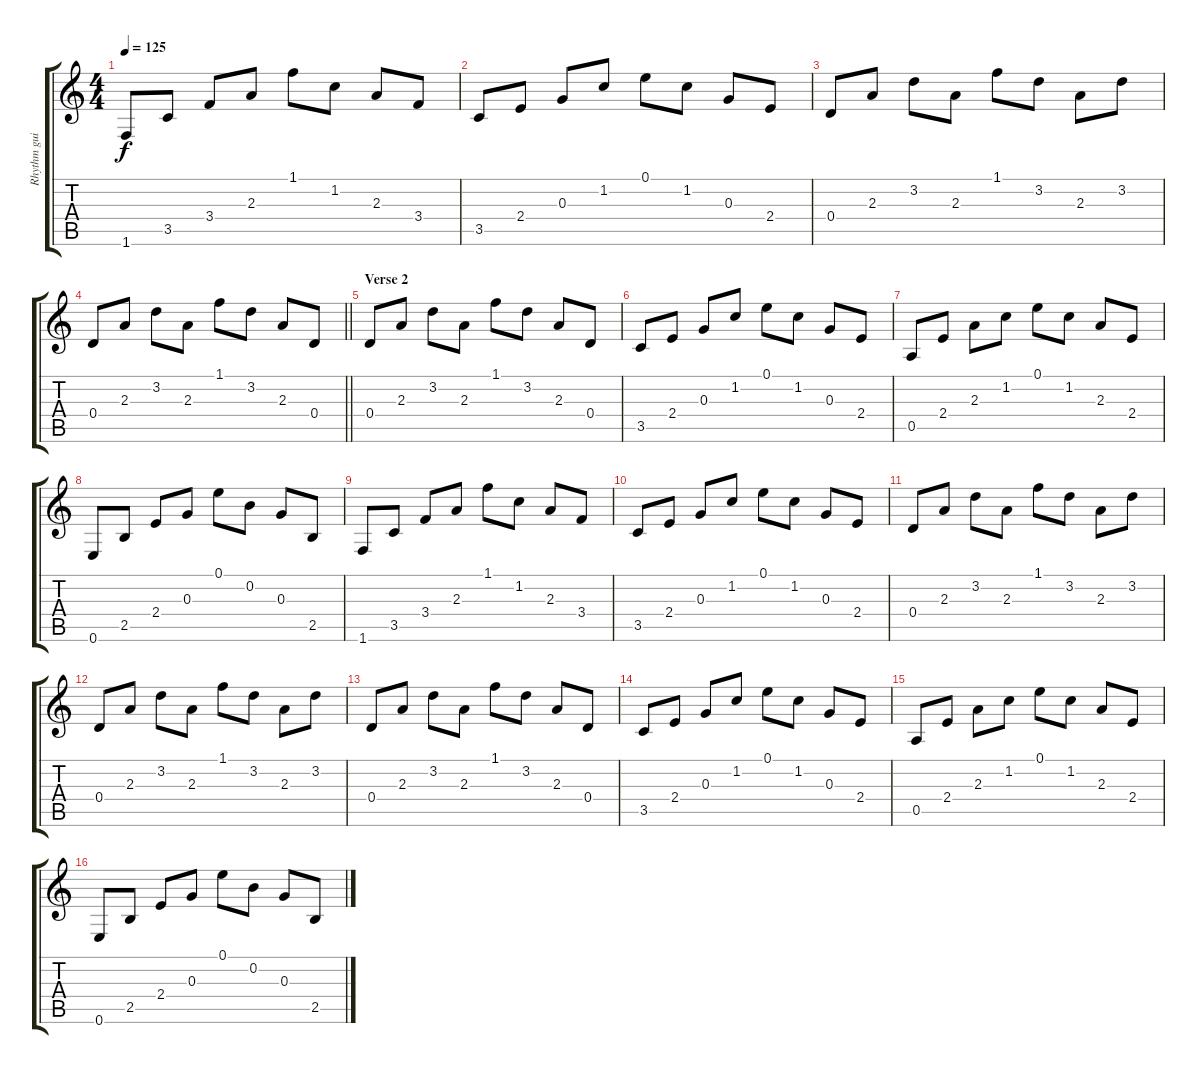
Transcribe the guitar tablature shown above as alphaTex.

\track ("Rhythm guitar (Acoustic)" "Rhythm gui") {instrument acousticguitarsteel}
\staff {score tabs}
\tuning (E4 B3 G3 D3 A2 E2) {hide}
\ts (4 4)
\tempo 125
\clef g2
\ks c
1.6.8{dy f} 3.5.8 3.4.8 2.3.8 1.1.8 1.2.8 2.3.8 3.4.8 |
3.5.8 2.4.8 0.3.8 1.2.8 0.1.8 1.2.8 0.3.8 2.4.8 |
0.4.8 2.3.8 3.2.8 2.3.8 1.1.8 3.2.8 2.3.8 3.2.8 |
\barLineRight lightlight
0.4.8 2.3.8 3.2.8 2.3.8 1.1.8 3.2.8 2.3.8 0.4.8 |
\section ("" "Verse 2")
0.4.8 2.3.8 3.2.8 2.3.8 1.1.8 3.2.8 2.3.8 0.4.8 |
3.5.8 2.4.8 0.3.8 1.2.8 0.1.8 1.2.8 0.3.8 2.4.8 |
0.5.8 2.4.8 2.3.8 1.2.8 0.1.8 1.2.8 2.3.8 2.4.8 |
0.6.8 2.5.8 2.4.8 0.3.8 0.1.8 0.2.8 0.3.8 2.5.8 |
1.6.8 3.5.8 3.4.8 2.3.8 1.1.8 1.2.8 2.3.8 3.4.8 |
3.5.8 2.4.8 0.3.8 1.2.8 0.1.8 1.2.8 0.3.8 2.4.8 |
0.4.8 2.3.8 3.2.8 2.3.8 1.1.8 3.2.8 2.3.8 3.2.8 |
0.4.8 2.3.8 3.2.8 2.3.8 1.1.8 3.2.8 2.3.8 3.2.8 |
0.4.8 2.3.8 3.2.8 2.3.8 1.1.8 3.2.8 2.3.8 0.4.8 |
3.5.8 2.4.8 0.3.8 1.2.8 0.1.8 1.2.8 0.3.8 2.4.8 |
0.5.8 2.4.8 2.3.8 1.2.8 0.1.8 1.2.8 2.3.8 2.4.8 |
0.6.8 2.5.8 2.4.8 0.3.8 0.1.8 0.2.8 0.3.8 2.5.8
